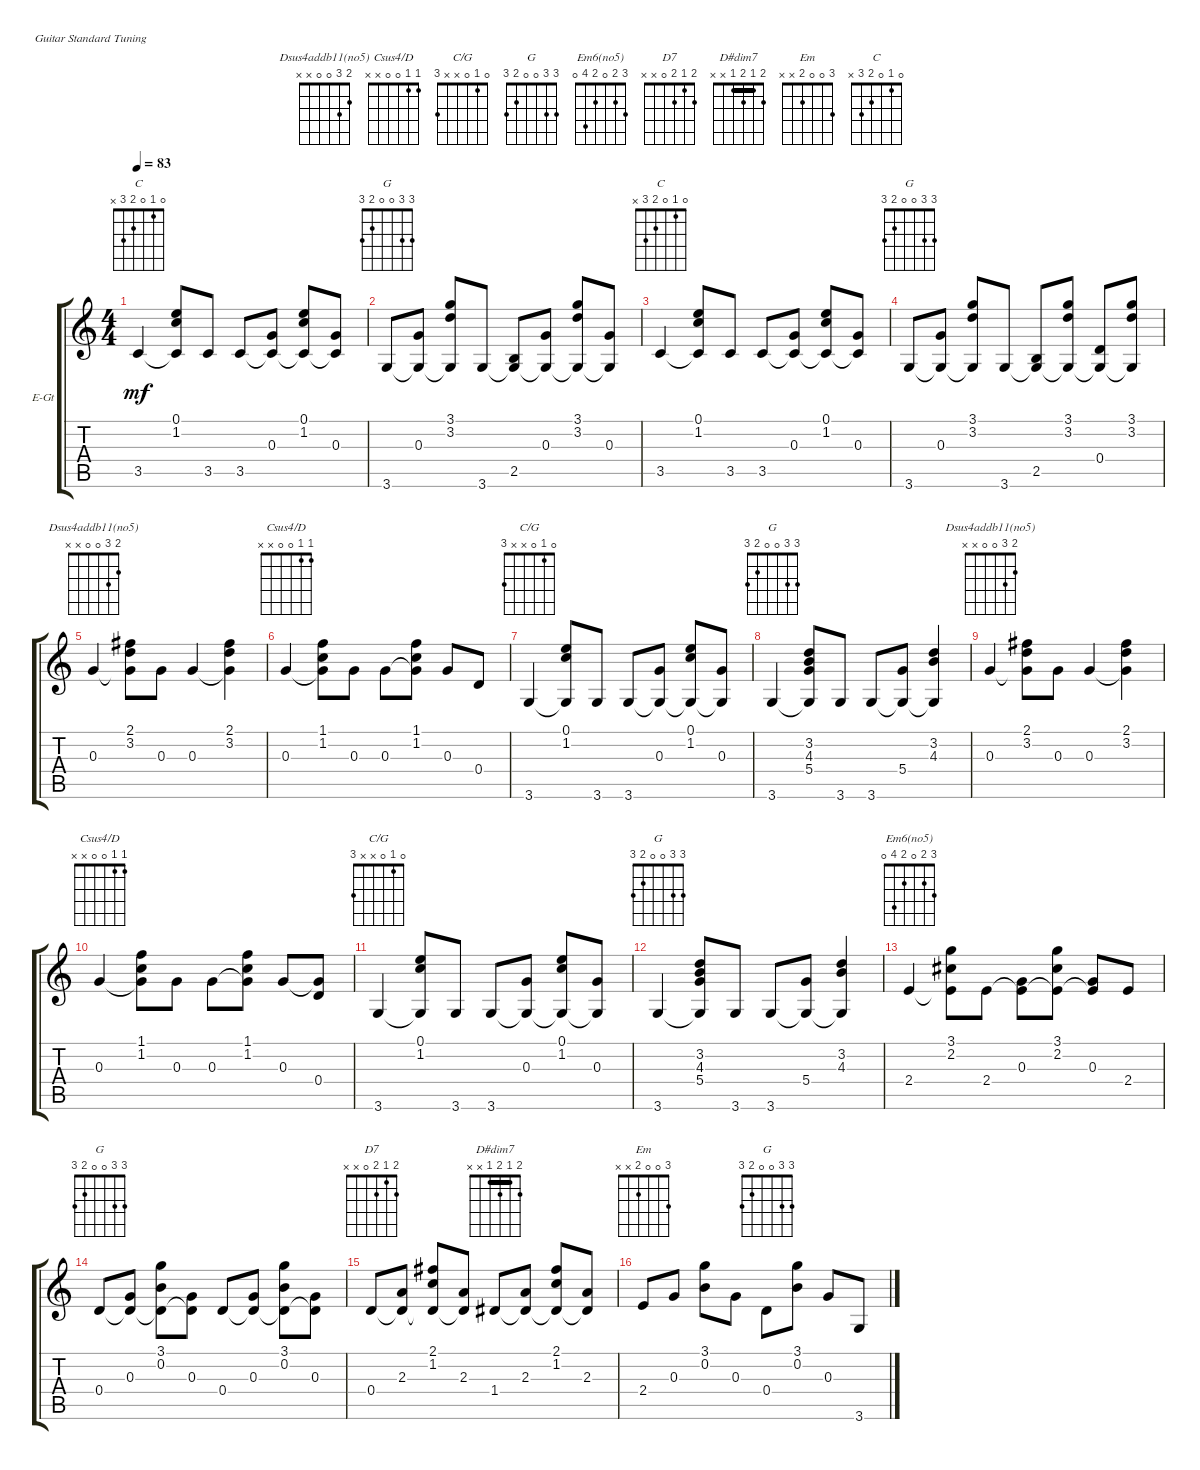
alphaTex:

\bracketExtendMode groupsimilarinstruments
\firstSystemTrackNameOrientation horizontal
\otherSystemsTrackNameOrientation horizontal
\chordDiagramsInScore
\track ("Electric Guitar" "E-Gt") {instrument electricguitarclean}
\staff {score tabs}
\tuning (E4 B3 G3 D3 A2 E2)
\chord ("Dsus4addb11(no5)" 2 3 0 0 x x)
\chord ("Csus4/D" 1 1 0 0 x x)
\chord ("C/G" 0 1 0 x x 3)
\chord ("G" 3 3 4 5 5 3) {barre (3 3)}
\chord ("Em6(no5)" 3 2 0 2 4 0)
\chord ("G" 3 0 0 0 2 3)
\chord ("D7" 2 1 2 0 x x)
\chord ("D#dim7" 2 1 2 1 x x) {barre 1}
\chord ("Em" 3 0 0 2 x x)
\chord ("C" 0 1 0 2 3 x)
\chord ("G" 3 3 0 0 2 3)
\ts (4 4)
\tempo 83
\clef g2
\scale
0.241935
\ks c
3.5.4{ch "C" dy mf} (0.1 1.2 3.5{t}).8 3.5.8 3.5.8 (0.3 3.5{t}).8 (0.1 1.2 3.5{t}).8 (0.3 3.5{t}).8 |
\scale
0.258065 3.6.8{ch "G"} (0.3 3.6{t}).8 (3.1 3.2 3.6{t}).8 3.6.8 (2.5 3.6{t}).8 (0.3 3.6{t}).8 (3.1 3.2 3.6{t}).8 (0.3 3.6{t}).8 |
\scale
0.241935 3.5.4{ch "C"} (0.1 1.2 3.5{t}).8 3.5.8 3.5.8 (0.3 3.5{t}).8 (0.1 1.2 3.5{t}).8 (0.3 3.5{t}).8 |
\scale
0.258065 3.6.8{ch "G"} (0.3 3.6{t}).8 (3.1 3.2 3.6{t}).8 3.6.8 (2.5 3.6{t}).8 (3.1 3.2 3.6{t}).8 (0.4 3.6{t}).8 (3.1 3.2 3.6{t}).8 |
\scale
0.22807 0.3.4{ch "Dsus4addb11(no5)"} (2.1 3.2 0.3{t}).8 0.3.8 0.3.4 (2.1 3.2 0.3{t}).4 |
\scale
0.263158 0.3.4{ch "Csus4/D"} (1.1 1.2 0.3{t}).8 0.3.8 0.3.8 (1.1 1.2 0.3{t}).8 0.3.8 0.4.8 |
\scale
0.263158 3.6.4{ch "C/G"} (0.1 1.2 3.6{t}).8 3.6.8 3.6.8 (0.3 3.6{t}).8 (0.1 1.2 3.6{t}).8 (0.3 3.6{t}).8 |
\scale
0.245614 3.6.4{ch "G"} (3.2 4.3 5.4 3.6{t}).8 3.6.8 3.6.8 (5.4 3.6{t}).8 (3.2 4.3 3.6{t}).4 |
\scale
0.22807 0.3.4{ch "Dsus4addb11(no5)"} (2.1 3.2 0.3{t}).8 0.3.8 0.3.4 (2.1 3.2 0.3{t}).4 |
\scale
0.263158 0.3.4{ch "Csus4/D"} (1.1 1.2 0.3{t}).8 0.3.8 0.3.8 (1.1 1.2 0.3{t}).8 0.3.8 (0.4 0.3{t}).8 |
\scale
0.263158 3.6.4{ch "C/G"} (0.1 1.2 3.6{t}).8 3.6.8 3.6.8 (0.3 3.6{t}).8 (0.1 1.2 3.6{t}).8 (0.3 3.6{t}).8 |
\scale
0.245614 3.6.4{ch "G"} (3.2 4.3 5.4 3.6{t}).8 3.6.8 3.6.8 (5.4 3.6{t}).8 (3.2 4.3 3.6{t}).4 |
\scale
0.219298 2.4.4{ch "Em6(no5)"} (3.1 2.2 2.4{t}).8 2.4.8 (0.3 2.4{t}).8 (3.1 2.2 2.4{t}).8 (0.3 2.4{t}).8 2.4.8 |
\scale
0.233918 0.4.8{ch "G"} (0.3 0.4{t}).8 (3.1 0.2 0.4{t}).8 (0.3 0.4{t}).8 0.4.8 (0.3 0.4{t}).8 (3.1 0.2 0.4{t}).8 (0.3 0.4{t}).8 |
\scale
0.312865 0.4.8{ch "D7"} (2.3 0.4{t}).8 (2.1 1.2 0.4{t}).8 (2.3 0.4{t}).8 1.4.8{ch "D#dim7"} (2.3 1.4{t}).8 (2.1 1.2 1.4{t}).8 (2.3 1.4{t}).8 |
\scale
0.233918 2.4.8{ch "Em"} 0.3.8 (3.1 0.2).8 0.3.8 0.4.8{ch "G"} (3.1 0.2).8 0.3.8 3.6.8
